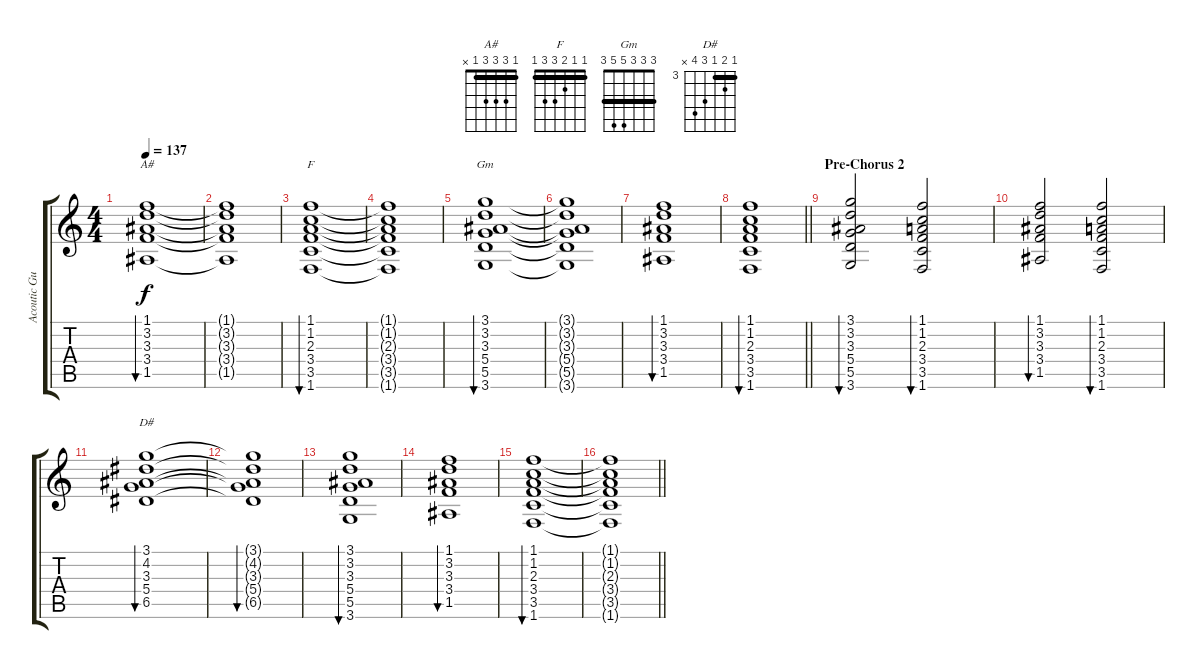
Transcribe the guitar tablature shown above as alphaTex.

\track ("Acoutic Guitar 1" "Acoutic Gu") {instrument acousticguitarsteel}
\staff {score tabs}
\tuning (E4 B3 G3 D3 A2 E2) {hide}
\chord ("A#" 1 3 3 3 1 x) {barre 1}
\chord ("F" 1 1 2 3 3 1) {barre 1}
\chord ("Gm" 3 3 3 5 5 3) {barre 3}
\chord ("D#" 3 4 3 5 6 x) {firstfret 3 barre 3}
\ts (4 4)
\tempo 137
\clef g2
\ks c
(1.1 3.2 3.3 3.4 1.5).1{bu 120 ch "A#" dy f} |
(1.1{t} 3.2{t} 3.3{t} 3.4{t} 1.5{t}).1 |
(1.1 1.2 2.3 3.4 3.5 1.6).1{bu 120 ch "F"} |
(1.1{t} 1.2{t} 2.3{t} 3.4{t} 3.5{t} 1.6{t}).1 |
(3.1 3.2 3.3 5.4 5.5 3.6).1{bu 120 ch "Gm"} |
(3.1{t} 3.2{t} 3.3{t} 5.4{t} 5.5{t} 3.6{t}).1 |
(1.1 3.2 3.3 3.4 1.5).1{bu 120} |
\barLineRight lightlight
(1.1 1.2 2.3 3.4 3.5 1.6).1{bu 120} |
\section ("" "Pre-Chorus 2")
(3.1 3.2 3.3 5.4 5.5 3.6).2{bu 120} (1.1 1.2 2.3 3.4 3.5 1.6).2{bu 120} |
(1.1 3.2 3.3 3.4 1.5).2{bu 120} (1.1 1.2 2.3 3.4 3.5 1.6).2{bu 120} |
(3.1 4.2 3.3 5.4 6.5).1{bu 120 ch "D#"} |
(3.1{t} 4.2{t} 3.3{t} 5.4{t} 6.5{t}).1{bu 120} |
(3.1 3.2 3.3 5.4 5.5 3.6).1{bu 120} |
(1.1 3.2 3.3 3.4 1.5).1{bu 120} |
(1.1 1.2 2.3 3.4 3.5 1.6).1{bu 120} |
\barLineRight lightlight
(1.1{t} 1.2{t} 2.3{t} 3.4{t} 3.5{t} 1.6{t}).1
